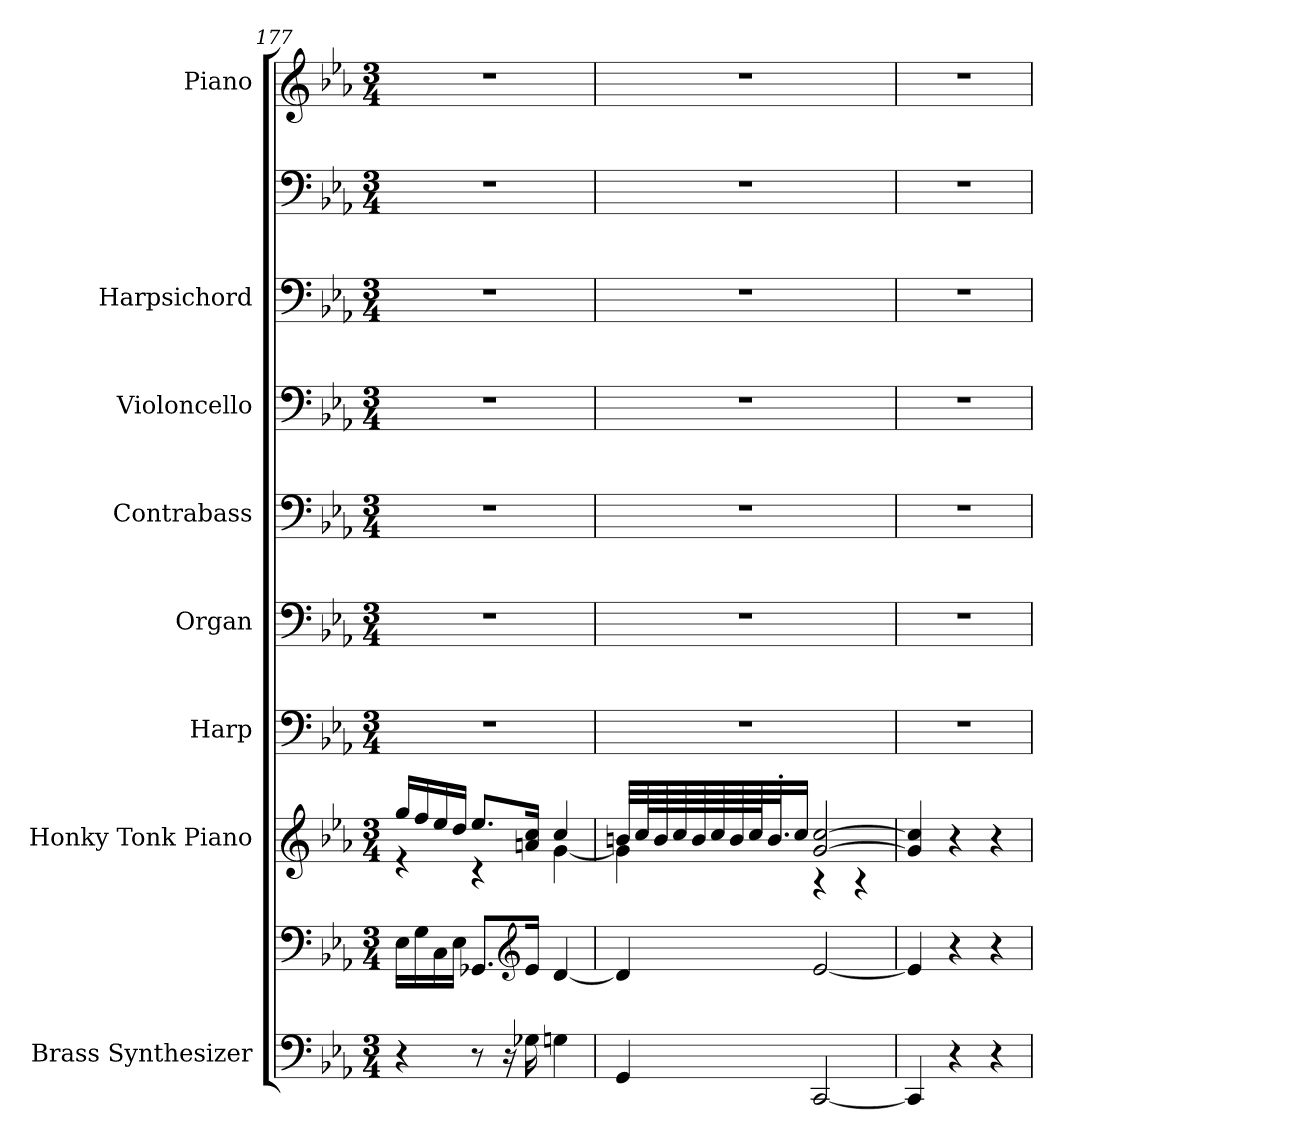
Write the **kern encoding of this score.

**kern	**kern	**kern	**kern	**kern	**kern	**kern	**kern	**kern	**kern
*part8	*part8	*part7	*part6	*part5	*part4	*part3	*part2	*part2	*part1
*staff10	*staff9	*staff8	*staff7	*staff6	*staff5	*staff4	*staff3	*staff2	*staff1
*I"Brass Synthesizer	*	*I"Honky Tonk Piano	*I"Harp	*I"Organ	*I"Contrabass	*I"Violoncello	*I"Harpsichord	*	*I"Piano
*I'Synth.	*	*I'Hnk. Pno.	*I'Hrp.	*I'Org.	*I'Cb.	*I'Vc.	*I'Hch.	*	*I'Pno.
!!LO:PB:g=z
*clefF4	*clefF4	*clefG2	*clefF4	*clefF4	*clefF4	*clefF4	*clefF4	*clefF4	*clefG2
*	*	*	*	*	*ITrd7c12	*	*	*	*
*k[b-e-a-]	*k[b-e-a-]	*k[b-e-a-]	*k[b-e-a-]	*k[b-e-a-]	*k[b-e-a-]	*k[b-e-a-]	*k[b-e-a-]	*k[b-e-a-]	*k[b-e-a-]
*M3/4	*M3/4	*M3/4	*M3/4	*M3/4	*M3/4	*M3/4	*M3/4	*M3/4	*M3/4
=177	=177	=177	=177	=177	=177	=177	=177	=177	=177
*	*	*^	*	*	*	*	*	*	*
4r	16E-\LL	16gg/LL	4r	2.r	2.r	2.r	2.r	2.r	2.r	2.r
.	16G\	16ff/	.	.	.	.	.	.	.	.
.	16C\	16ee-/	.	.	.	.	.	.	.	.
.	16E-\JJ	16dd/JJ	.	.	.	.	.	.	.	.
8r	8.GG-X/L	8.ee-/L	4r	.	.	.	.	.	.	.
16r	.	.	.	.	.	.	.	.	.	.
*	*clefG2	*	*	*	*	*	*	*	*	*
16G-X\	16e-/Jk	16an/ 16cc/Jk	.	.	.	.	.	.	.	.
4Gn\	[4d/	4cc/	[4g\	.	.	.	.	.	.	.
=178	=178	=178	=178	=178	=178	=178	=178	=178	=178	=178
4GG/	4d/]	32bn/LLL	4g\]	2.r	2.r	2.r	2.r	2.r	2.r	2.r
.	.	64cc/L	.	.	.	.	.	.	.	.
.	.	64b/	.	.	.	.	.	.	.	.
.	.	64cc/	.	.	.	.	.	.	.	.
.	.	64b/	.	.	.	.	.	.	.	.
.	.	64cc/	.	.	.	.	.	.	.	.
.	.	64b/	.	.	.	.	.	.	.	.
.	.	64cc/J	.	.	.	.	.	.	.	.
.	.	32.b'/J	.	.	.	.	.	.	.	.
.	.	16cc/JJ	.	.	.	.	.	.	.	.
[2CC/	[2e-/	[2g/ [2cc/	4r	.	.	.	.	.	.	.
.	.	.	4r	.	.	.	.	.	.	.
*	*	*v	*v	*	*	*	*	*	*	*
=179	=179	=179	=179	=179	=179	=179	=179	=179	=179
4CC/]	4e-/]	4g/] 4cc/]	2.r	2.r	2.r	2.r	2.r	2.r	2.r
4r	4r	4r	.	.	.	.	.	.	.
4r	4r	4r	.	.	.	.	.	.	.
=	=	=	=	=	=	=	=	=	=
*-	*-	*-	*-	*-	*-	*-	*-	*-	*-
